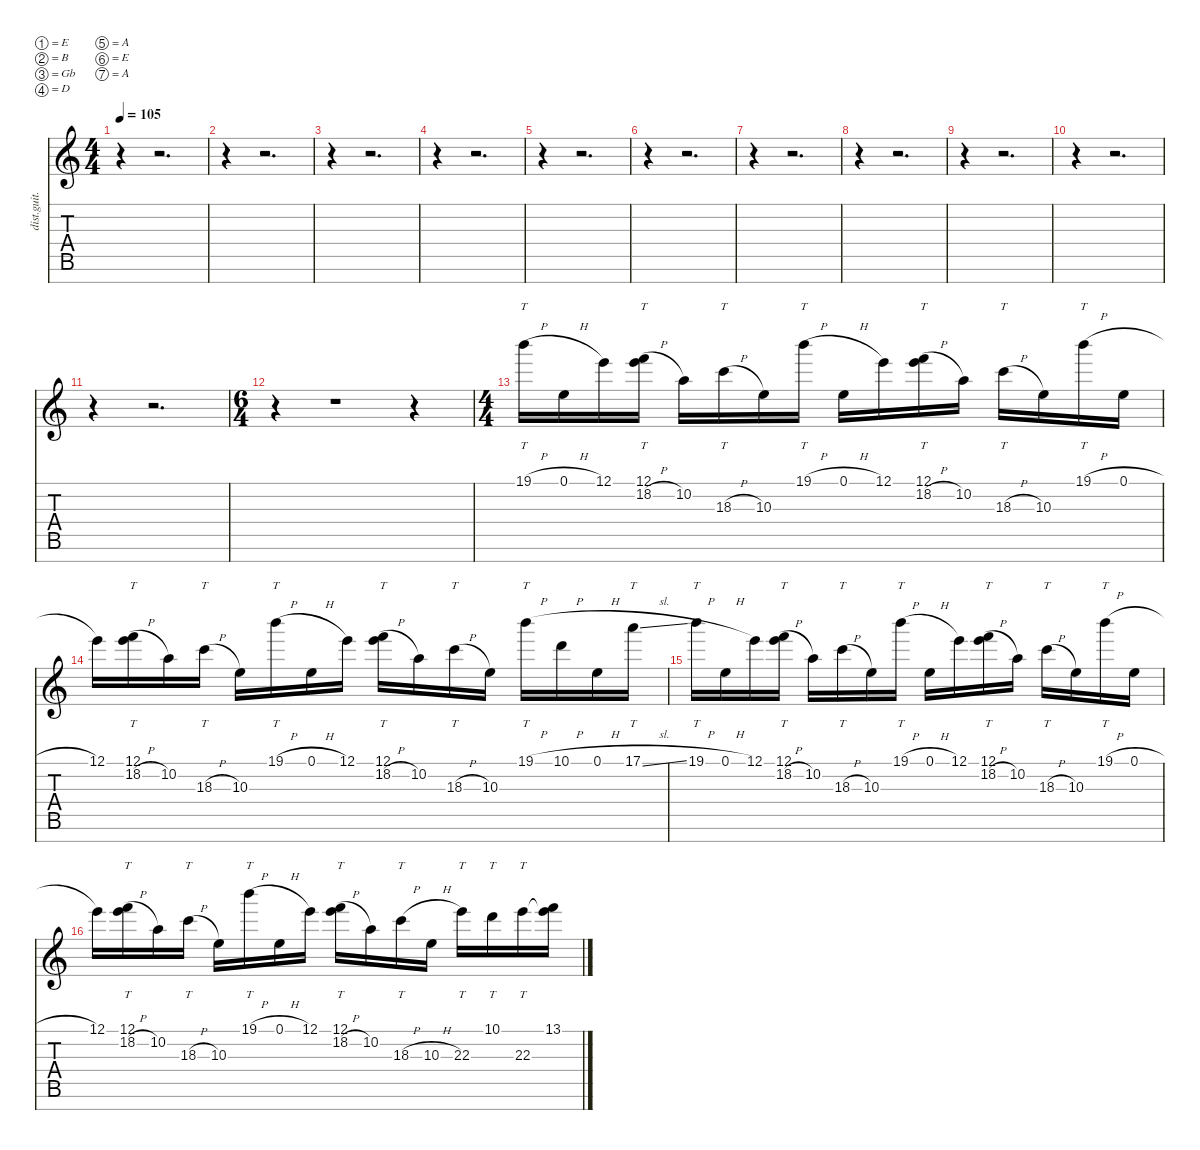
\defaultSystemsLayout 4
\hideDynamics
\bracketExtendMode nobrackets
\track ("Lead Guitar" "dist.guit.") {instrument distortionguitar}
\staff {score tabs}
\tuning (E4 B3 Gb3 D3 A2 E2 A1)
\ts (4 4)
\tempo 105
\clef g2
\ks c
r.4{dy mf beam Down} r.2{d beam Down} |
r.4{beam Down} r.2{d beam Down} |
r.4{beam Down} r.2{d beam Down} |
r.4{beam Down} r.2{d beam Down} |
r.4{beam Down} r.2{d beam Down} |
r.4{beam Down} r.2{d beam Down} |
r.4{beam Down} r.2{d beam Down} |
r.4{beam Down} r.2{d beam Down} |
r.4{beam Down} r.2{d beam Down} |
r.4{beam Down} r.2{d beam Down} |
r.4{beam Down} r.2{d beam Down} |
\ts (6 4)
\beaming (8 2 2 2 6)
r.4{beam Down} r.1{beam Down} r.4{beam Down} |
\ts (4 4)
\beaming (8 2 2 2 2)
19.1{h}.16{tt beam Down} 0.1{h}.16{beam Down} 12.1.16{beam Down} (12.1 18.2{h}).16{tt beam Down} 10.2.16{beam Down} 18.3{h}.16{tt beam Down} 10.3.16{beam Down} 19.1{h}.16{tt beam Down} 0.1{h}.16{beam Down} 12.1.16{beam Down} (12.1 18.2{h}).16{tt beam Down} 10.2.16{beam Down} 18.3{h}.16{tt beam Down} 10.3.16{beam Down} 19.1{h}.16{tt beam Down} 0.1{h}.16{beam Down} |
12.1.16{beam Down} (12.1 18.2{h}).16{tt beam Down} 10.2.16{beam Down} 18.3{h}.16{tt beam Down} 10.3.16{beam Down} 19.1{h}.16{tt beam Down} 0.1{h}.16{beam Down} 12.1.16{beam Down} (12.1 18.2{h}).16{tt beam Down} 10.2.16{beam Down} 18.3{h}.16{tt beam Down} 10.3.16{beam Down} 19.1{h}.16{tt beam Down} 10.1{h}.16{beam Down} 0.1{h}.16{beam Down} 17.1{sl}.16{tt beam Down} |
19.1{h}.16{tt beam Down} 0.1{h}.16{beam Down} 12.1.16{beam Down} (12.1 18.2{h}).16{tt beam Down} 10.2.16{beam Down} 18.3{h}.16{tt beam Down} 10.3.16{beam Down} 19.1{h}.16{tt beam Down} 0.1{h}.16{beam Down} 12.1.16{beam Down} (12.1 18.2{h}).16{tt beam Down} 10.2.16{beam Down} 18.3{h}.16{tt beam Down} 10.3.16{beam Down} 19.1{h}.16{tt beam Down} 0.1{h}.16{beam Down} |
12.1.16{beam Down} (12.1 18.2{h}).16{tt beam Down} 10.2.16{beam Down} 18.3{h}.16{tt beam Down} 10.3.16{beam Down} 19.1{h}.16{tt beam Down} 0.1{h}.16{beam Down} 12.1.16{beam Down} (12.1 18.2{h}).16{tt beam Down} 10.2.16{beam Down} 18.3{h}.16{tt beam Down} 10.3{h}.16{beam Down} 22.3.16{tt beam Down} 10.1.16{tt beam Down} 22.3.16{tt beam Down} (13.1 22.3{t}).16{beam Down}
